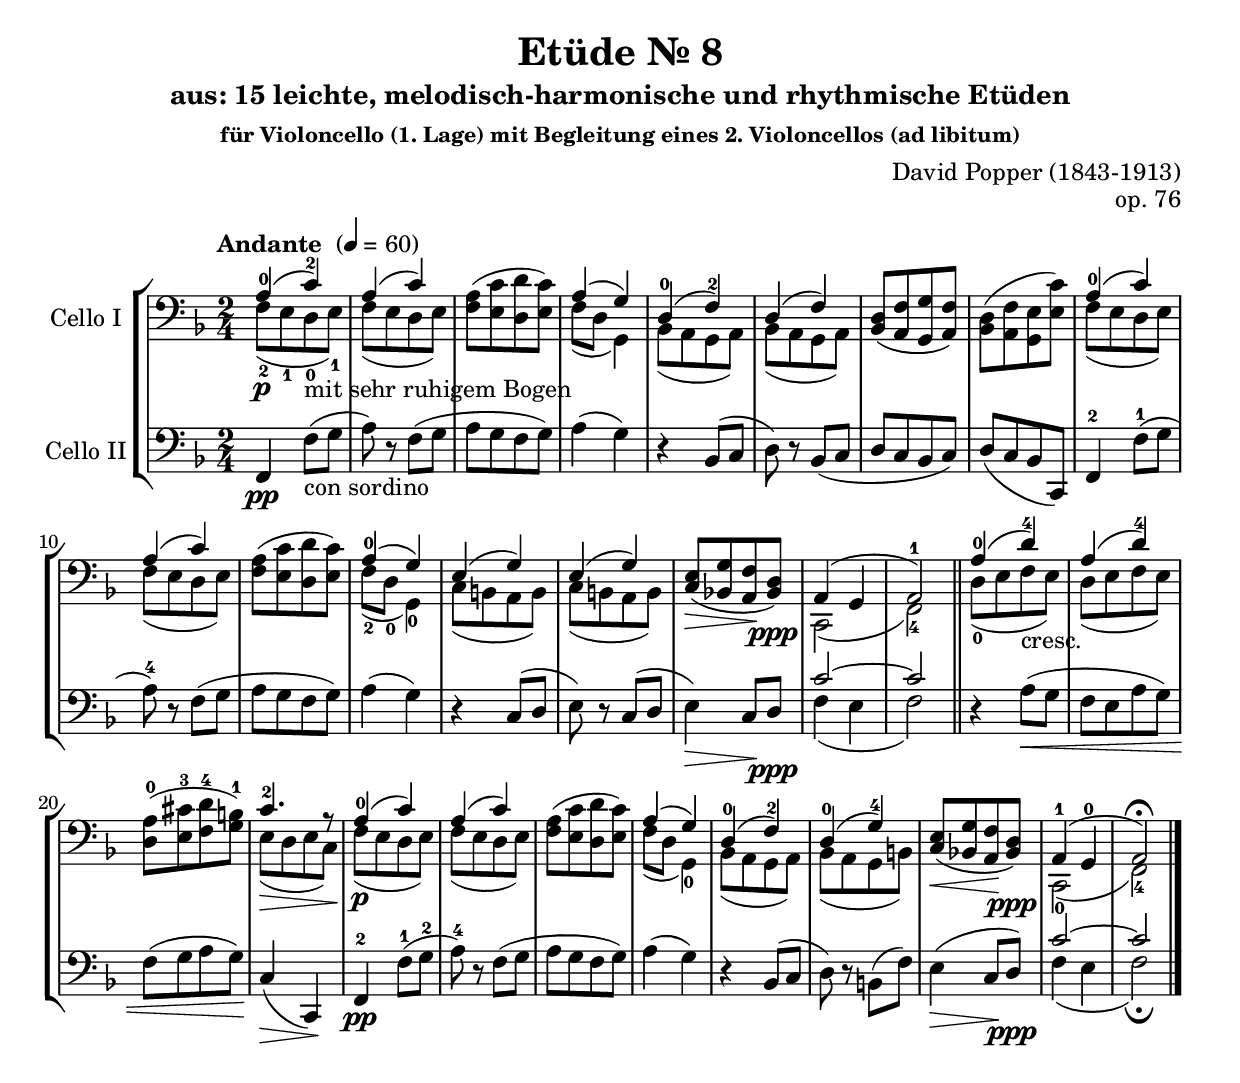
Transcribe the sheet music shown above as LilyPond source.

\version "2.12.3"
\include "deutsch.ly"

#(set-global-staff-size 21)

\header {
  title = "Etüde Nr. 8"
  subtitle = "aus: 15 leichte, melodisch-harmonische und rhythmische Etüden"
  subsubtitle = "für Violoncello (1. Lage) mit Begleitung eines 2. Violoncellos (ad libitum)"
  composer = "David Popper (1843-1913)"
  opus = "op. 76"
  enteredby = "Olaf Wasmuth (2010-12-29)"
}

voiceconsts = {
 \key f \major
 \clef "bass"
 %\numericTimeSignature

 \compressFullBarRests
 \time 2/4
 \tempo "Andante " 4=60
}

midilow = "bassoon"

va = \relative c' {
  \voiceconsts

  << { a4-0( c-2) } \\ { f,8-2[(\p e-1 d-0_"mit sehr ruhigem Bogen" e-1]) } >>
  << { a4( c) } \\ { f,8[( e d e]) } >>
  <f a>[( <e c'> <d d'> <e c'>])
  << { a4( g) } \\ { f8( d g,4) } >>
  << { d'(-0 f)-2 } \\ { b,8[( a g a]) } >>

  << { d4( f) } \\ { b,8[( a g a]) } >>
  <b d>[( <a f'> <g g'> <a f'>])
  <b d>[( <a f'> <g e'> <e' c'>])
  << { a4(-0 c) } \\ { f,8[( e d e]) } >>
  << { a4( c) } \\ { f,8[( e d e]) } >>
  <f a>[( <e c'> <d d'> <e c'>])

  << { a4(-0 g) } \\ { f8(-2 d-0 g,4-0) } >>
  << { e'( g) } \\ { c,8[( h a h]) } >>
  << { e4( g) } \\ { c,8[( h a h]) } >>
  <c e>[(\> <b! g'> <a f'>\! <b d>\ppp])
  << { a4( g } \\ { c,2( } >>
  << a'-1) \\ f-4) >> \bar "||"

  << { a'4(-0 d)-4 } \\ { d,8[(-0 e f_"cresc." e]) } >>
  << { a4( d)-4 } \\ { d,8[( e f e]) } >>
  <d a'-0>[( <e cis'-3> <f d'-4> <g h-1>])
  << { c4.-2 r8 } \\ { e,[(\> d e c])\! } >>
  << { a'4(-0 c) } \\ { f,8[(\p e d e]) } >>
  << { a4( c) } \\ { f,8[( e d e]) } >>

  <f a>[( <e c'> <d d'> <e c'>])
  << { a4( g) } \\ { f8( d g,4-0) } >>
  << { d'(-0 f)-2 } \\ { b,8[( a g a]) } >>
  << { d4(-0 g-4) } \\ { b,8[( a g h]) } >>
  <c e>[(\< <b! g'> <a f'>\! <b d>\ppp])
  << { a4(-1 g-0 } \\ { c,2(-0 } >>
  << a')\fermata \\ f-4) >> \bar "|."
}

vb = \relative c, {
  \voiceconsts

  f4\pp f'8(_"con sordino" g
  a) r f( g
  a[ g f g])
  a4( g)
  r b,8( c

  d) r b( c
  d[ c b c])
  d[( c b c,])
  f4-2 f'8-1( g
  a-4) r f( g
  a[ g f g])

  a4( g)
  r c,8( d
  e) r c( d
  e4)\> c8\! d\ppp
  << { c'2~ } \\ { f,4( e } >>
  << c'2 \\ f,) >> \bar "||"

  r4 a8(\< g
  f[ e a g])
  f[( g a g])\!
  c,4(\> c,)\!
  f-2\pp f'8-1( g-2
  a-4) r f( g

  a[ g f g])
  a4( g)
  r b,8( c
  d) r h( f')
  e4(\> c8\! d)\ppp
  << { c'2~ } \\ { f,4( e } >>
  << c'2 \\ f,)\fermata >> \bar "|."
}


\book {
  \score {
    \new StaffGroup <<

      \new Staff {
        \set Staff.midiInstrument = \midilow
        \set Staff.instrumentName = #"Cello I"
        \va
      }

      \new Staff {
        \set Staff.midiInstrument = \midilow
        \set Staff.instrumentName = #"Cello II"
        \vb
      }
    >>

    \layout {}

    \midi {
      \context {
	\Score
	tempoWholesPerMinute = #(ly:make-moment 60 4)
      }
    }
  }
}